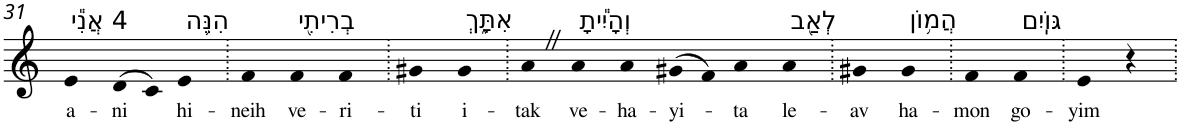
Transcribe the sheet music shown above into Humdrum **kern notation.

**kern	**text
*part1	*part1
*staff1	*staff1
*I"Piano	*
*I'Pno	*
!!LO:PB:g=z
*clefG2	*
*k[]	*
=31	=31
!LO:TX:a:t=4 אֲנִ֕י	!
!	!LO:LY:b
4e	a-
!	!LO:LY:b
(>8d	-ni
8c)	.
!LO:TX:a:t=הִנֵּ֥ה	!
!	!LO:LY:b
4e	hi-
=32.	=32.
!	!LO:LY:b
4f	-neih
!LO:TX:a:t=בְרִיתִ֖י	!
!	!LO:LY:b
4f	ve-
!	!LO:LY:b
4f	-ri-
=33.	=33.
!	!LO:LY:b
4g#X	-ti
!LO:TX:a:t=אִתָּ֑ךְ	!
!	!LO:LY:b
4g#	i-
=34.	=34.
!	!LO:LY:b
4aZ	-tak
!LO:TX:a:t=וְהָיִ֕יתָ	!
!	!LO:LY:b
4a	ve-
!	!LO:LY:b
4a	-ha-
!	!LO:LY:b
(>8g#X	-yi-
8f)	.
!	!LO:LY:b
4a	-ta
!LO:TX:a:t=לְאַ֖ב	!
!	!LO:LY:b
4a	le-
=35.	=35.
!	!LO:LY:b
4g#X	-av
!LO:TX:a:t=הֲמ֥וֹן	!
!	!LO:LY:b
4g#	ha-
=36.	=36.
!	!LO:LY:b
4f	-mon
!LO:TX:a:t=גּוֹיִֽם	!
!	!LO:LY:b
4f	go-
=37.	=37.
!	!LO:LY:b
4e	-yim
4r	.
=.	=.
*-	*-
